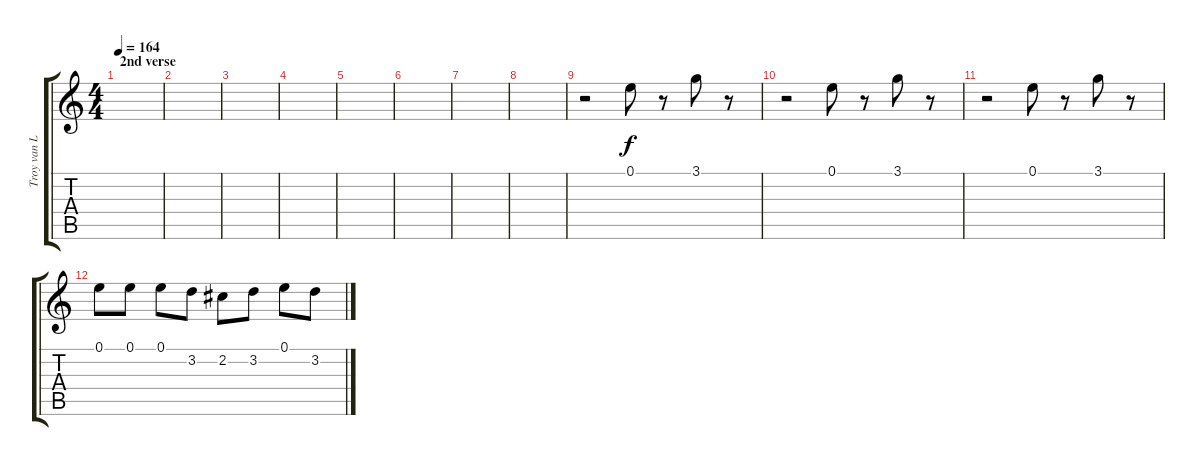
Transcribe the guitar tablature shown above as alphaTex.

\track ("Troy van Leeuwen - guitar" "Troy van L") {instrument overdrivenguitar}
\staff {score tabs}
\tuning (E4 B3 G3 D3 A2 E2) {hide}
\ts (4 4)
\section ("" "2nd verse")
\tempo 164
\clef g2
\ks c
|
|
|
|
|
|
|
|
\section ("" "")
r.2 0.1.8 r.8 3.1.8 r.8 |
r.2 0.1.8 r.8 3.1.8 r.8 |
r.2 0.1.8 r.8 3.1.8 r.8 |
0.1.8 0.1.8 0.1.8 3.2.8 2.2.8 3.2.8 0.1.8 3.2.8
